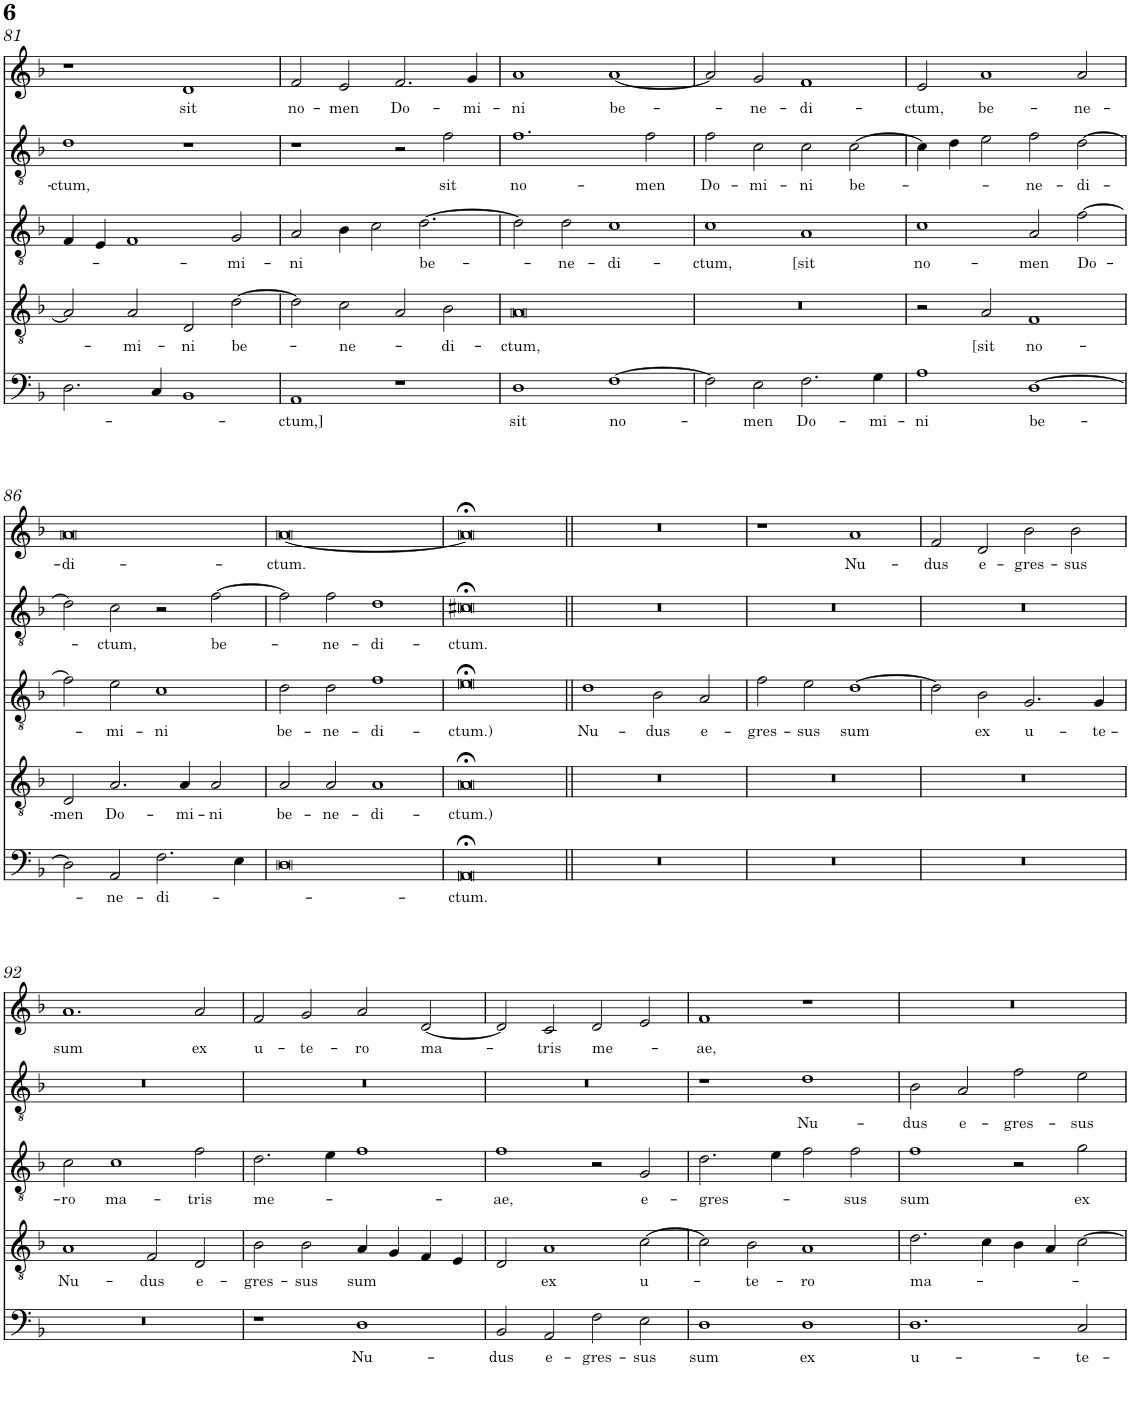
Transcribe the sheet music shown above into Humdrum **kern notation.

**kern	**text	**kern	**text	**kern	**text	**kern	**text	**kern	**text
*part5	*part5	*part4	*part4	*part3	*part3	*part2	*part2	*part1	*part1
*staff5	*staff5	*staff4	*staff4	*staff3	*staff3	*staff2	*staff2	*staff1	*staff1
*I"Piano	*	*I"Piano	*	*I"Piano	*	*I"Piano	*	*I"Piano	*
*I'Pno	*	*I'Pno	*	*I'Pno	*	*I'Pno	*	*I'Pno	*
!!LO:PB:g=z
*clefF4	*	*clefGv2	*	*clefGv2	*	*clefGv2	*	*clefG2	*
*k[b-]	*	*k[b-]	*	*k[b-]	*	*k[b-]	*	*k[b-]	*
*M4/2	*	*M4/2	*	*M4/2	*	*M4/2	*	*M4/2	*
=81	=81	=81	=81	=81	=81	=81	=81	=81	=81
!	!	!	!	!	!	!	!LO:LY:b	!	!
2.D\	.	2A/]	.	4F/	.	1d	-ctum,	1r	.
.	.	.	.	4E/	.	.	.	.	.
!	!	!	!LO:LY:b	!	!	!	!	!	!
.	.	2A/	-mi-	1F	.	.	.	.	.
4C/	.	.	.	.	.	.	.	.	.
!	!	!	!LO:LY:b	!	!	!	!	!	!LO:LY:b
1BB-	.	2D/	-ni	.	.	1r	.	1d	sit
!	!	!	!LO:LY:b	!	!LO:LY:b	!	!	!	!
.	.	[2d\	be­-	2G/	-mi-	.	.	.	.
=82	=82	=82	=82	=82	=82	=82	=82	=82	=82
!	!LO:LY:b	!	!	!	!LO:LY:b	!	!	!	!LO:LY:b
1AA	-ctum,]	2d\]	.	2A/	-ni	1r	.	2f/	no-
!	!	!	!LO:LY:b	!	!	!	!	!	!LO:LY:b
.	.	2c\	-ne-	4B-\	.	.	.	2e/	-men
.	.	.	.	2c\	.	.	.	.	.
!	!	!	!	!	!	!	!	!	!LO:LY:b
1r	.	2A/	.	.	.	2r	.	2.f/	Do-
!	!	!	!	!	!LO:LY:b	!	!	!	!
.	.	.	.	[2.d\	be­-	.	.	.	.
!	!	!	!LO:LY:b	!	!	!	!LO:LY:b	!	!
.	.	2B-\	-di-	.	.	2f\	sit	.	.
!	!	!	!	!	!	!	!	!	!LO:LY:b
.	.	.	.	.	.	.	.	4g/	-mi-
=83	=83	=83	=83	=83	=83	=83	=83	=83	=83
!	!LO:LY:b	!	!LO:LY:b	!	!	!	!LO:LY:b	!	!LO:LY:b
1D	sit	0A	-ctum,	2d\]	.	1.f	no-	1a	-ni
!	!	!	!	!	!LO:LY:b	!	!	!	!
.	.	.	.	2d\	-ne-	.	.	.	.
!	!LO:LY:b	!	!	!	!LO:LY:b	!	!	!	!LO:LY:b
[1F	no-	.	.	1c	-di-	.	.	[1a	be-
!	!	!	!	!	!	!	!LO:LY:b	!	!
.	.	.	.	.	.	2f\	-men	.	.
=84	=84	=84	=84	=84	=84	=84	=84	=84	=84
!	!	!	!	!	!LO:LY:b	!	!LO:LY:b	!	!
2F\]	.	0r	.	1c	-ctum,	2f\	Do-	2a/]	.
!	!LO:LY:b	!	!	!	!	!	!LO:LY:b	!	!LO:LY:b
2E\	-men	.	.	.	.	2c\	-mi­-	2g/	-ne­-
!	!LO:LY:b	!	!	!	!LO:LY:b	!	!LO:LY:b	!	!LO:LY:b
2.F\	Do-	.	.	1A	[sit	2c\	-ni	1f	-di­-
!	!	!	!	!	!	!	!LO:LY:b	!	!
.	.	.	.	.	.	[2c\	be-	.	.
!	!LO:LY:b	!	!	!	!	!	!	!	!
4G\	-mi­-	.	.	.	.	.	.	.	.
=85	=85	=85	=85	=85	=85	=85	=85	=85	=85
!	!LO:LY:b	!	!	!	!LO:LY:b	!	!	!	!LO:LY:b
1A	-ni	2r	.	1c	no­-	4c\]	.	2e/	-ctum,
.	.	.	.	.	.	4d\	.	.	.
!	!	!	!LO:LY:b	!	!	!	!	!	!LO:LY:b
.	.	2A/	[sit	.	.	2e\	.	1a	be­-
!	!LO:LY:b	!	!LO:LY:b	!	!LO:LY:b	!	!LO:LY:b	!	!
[1D	be-	1F	no-	2A/	-men	2f\	-ne-	.	.
!	!	!	!	!	!LO:LY:b	!	!LO:LY:b	!	!LO:LY:b
.	.	.	.	[2f\	Do­-	[2d\	-di-	2a/	-ne­-
!!LO:LB:g=z
=86	=86	=86	=86	=86	=86	=86	=86	=86	=86
!	!	!	!LO:LY:b	!	!	!	!	!	!LO:LY:b
2D\]	.	2D/	-men	2f\]	.	2d\]	.	0a	-di­-
!	!LO:LY:b	!	!LO:LY:b	!	!LO:LY:b	!	!LO:LY:b	!	!
2AA/	-ne­-	2.A/	Do-	2e\	-mi-	2c\	-ctum,	.	.
!	!LO:LY:b	!	!	!	!LO:LY:b	!	!	!	!
2.F\	-di-	.	.	1c	-ni	2r	.	.	.
!	!	!	!LO:LY:b	!	!	!	!	!	!
.	.	4A/	-mi-	.	.	.	.	.	.
!	!	!	!LO:LY:b	!	!	!	!LO:LY:b	!	!
.	.	2A/	-ni	.	.	[2f\	be-	.	.
4E\	.	.	.	.	.	.	.	.	.
=87	=87	=87	=87	=87	=87	=87	=87	=87	=87
!	!	!	!LO:LY:b	!	!LO:LY:b	!	!	!	!LO:LY:b
0D	.	2A/	be­-	2d\	be­-	2f\]	.	[0a	-ctum.
!	!	!	!LO:LY:b	!	!LO:LY:b	!	!LO:LY:b	!	!
.	.	2A/	-ne-	2d\	-ne­-	2f\	-ne­-	.	.
!	!	!	!LO:LY:b	!	!LO:LY:b	!	!LO:LY:b	!	!
.	.	1A	-di-	1f	-di-	1d	-di-	.	.
=88	=88	=88	=88	=88	=88	=88	=88	=88	=88
!	!LO:LY:b	!	!LO:LY:b	!	!LO:LY:b	!	!LO:LY:b	!	!
0AA;<	-ctum.	0A;<	-ctum.)	0e;<	-ctum.)	0c#X;<	-ctum.	0a;<]	.
=89||	=89||	=89||	=89||	=89||	=89||	=89||	=89||	=89||	=89||
!	!	!	!	!	!LO:LY:b	!	!	!	!
0r	.	0r	.	1d	Nu-	0r	.	0r	.
!	!	!	!	!	!LO:LY:b	!	!	!	!
.	.	.	.	2B-\	-dus	.	.	.	.
!	!	!	!	!	!LO:LY:b	!	!	!	!
.	.	.	.	2A/	e-	.	.	.	.
=90	=90	=90	=90	=90	=90	=90	=90	=90	=90
!	!	!	!	!	!LO:LY:b	!	!	!	!
0r	.	0r	.	2f\	-gres-	0r	.	1r	.
!	!	!	!	!	!LO:LY:b	!	!	!	!
.	.	.	.	2e\	-sus	.	.	.	.
!	!	!	!	!	!LO:LY:b	!	!	!	!LO:LY:b
.	.	.	.	[1d	sum	.	.	1a	Nu­-
=91	=91	=91	=91	=91	=91	=91	=91	=91	=91
!	!	!	!	!	!	!	!	!	!LO:LY:b
0r	.	0r	.	2d\]	.	0r	.	2f/	-dus
!	!	!	!	!	!LO:LY:b	!	!	!	!LO:LY:b
.	.	.	.	2B-\	ex	.	.	2d/	e-
!	!	!	!	!	!LO:LY:b	!	!	!	!LO:LY:b
.	.	.	.	2.G/	u­-	.	.	2b-\	-gres-
!	!	!	!	!	!	!	!	!	!LO:LY:b
.	.	.	.	.	.	.	.	2b-\	-sus
!	!	!	!	!	!LO:LY:b	!	!	!	!
.	.	.	.	4G/	-te­-	.	.	.	.
!!LO:LB:g=z
=92	=92	=92	=92	=92	=92	=92	=92	=92	=92
!	!	!	!LO:LY:b	!	!LO:LY:b	!	!	!	!LO:LY:b
0r	.	1A	Nu­-	2c\	-ro	0r	.	1.a	sum
!	!	!	!	!	!LO:LY:b	!	!	!	!
.	.	.	.	1c	ma-	.	.	.	.
!	!	!	!LO:LY:b	!	!	!	!	!	!
.	.	2F/	-dus	.	.	.	.	.	.
!	!	!	!LO:LY:b	!	!LO:LY:b	!	!	!	!LO:LY:b
.	.	2D/	e-	2f\	-tris	.	.	2a/	ex
=93	=93	=93	=93	=93	=93	=93	=93	=93	=93
!	!	!	!LO:LY:b	!	!LO:LY:b	!	!	!	!LO:LY:b
1r	.	2B-\	-gres-	2.d\	me-	0r	.	2f/	u­-
!	!	!	!LO:LY:b	!	!	!	!	!	!LO:LY:b
.	.	2B-\	-sus	.	.	.	.	2g/	-te-
.	.	.	.	4e\	.	.	.	.	.
!	!LO:LY:b	!	!LO:LY:b	!	!	!	!	!	!LO:LY:b
1D	Nu­-	4A/	sum	1f	.	.	.	2a/	-ro
.	.	4G/	.	.	.	.	.	.	.
!	!	!	!	!	!	!	!	!	!LO:LY:b
.	.	4F/	.	.	.	.	.	[2d/	ma-
.	.	4E/	.	.	.	.	.	.	.
=94	=94	=94	=94	=94	=94	=94	=94	=94	=94
!	!LO:LY:b	!	!	!	!LO:LY:b	!	!	!	!
2BB-/	-dus	2D/	.	1f	-ae,	0r	.	2d/]	.
!	!LO:LY:b	!	!LO:LY:b	!	!	!	!	!	!LO:LY:b
2AA/	e­-	1A	ex	.	.	.	.	2c/	-tris
!	!LO:LY:b	!	!	!	!	!	!	!	!LO:LY:b
2F\	-gres-	.	.	2r	.	.	.	2d/	me­-
!	!LO:LY:b	!	!LO:LY:b	!	!LO:LY:b	!	!	!	!
2E\	-sus	[2c\	u-	2G/	e­-	.	.	2e/	.
=95	=95	=95	=95	=95	=95	=95	=95	=95	=95
!	!LO:LY:b	!	!	!	!LO:LY:b	!	!	!	!LO:LY:b
1D	sum	2c\]	.	2.d\	-gres-	1r	.	1f	-ae,
!	!	!	!LO:LY:b	!	!	!	!	!	!
.	.	2B-\	-te-	.	.	.	.	.	.
.	.	.	.	4e\	.	.	.	.	.
!	!LO:LY:b	!	!LO:LY:b	!	!	!	!LO:LY:b	!	!
1D	ex	1A	-ro	2f\	.	1d	Nu­-	1r	.
!	!	!	!	!	!LO:LY:b	!	!	!	!
.	.	.	.	2f\	-sus	.	.	.	.
=96	=96	=96	=96	=96	=96	=96	=96	=96	=96
!	!LO:LY:b	!	!LO:LY:b	!	!LO:LY:b	!	!LO:LY:b	!	!
1.D	u-	2.d\	ma-	1f	sum	2B-\	-dus	0r	.
!	!	!	!	!	!	!	!LO:LY:b	!	!
.	.	.	.	.	.	2A/	e-	.	.
.	.	4c\	.	.	.	.	.	.	.
!	!	!	!	!	!	!	!LO:LY:b	!	!
.	.	4B-\	.	2r	.	2f\	-gres­-	.	.
.	.	4A/	.	.	.	.	.	.	.
!	!LO:LY:b	!	!	!	!LO:LY:b	!	!LO:LY:b	!	!
2C/	-te-	[2c\	.	2g\	ex	2e\	-sus	.	.
=	=	=	=	=	=	=	=	=	=
*-	*-	*-	*-	*-	*-	*-	*-	*-	*-
